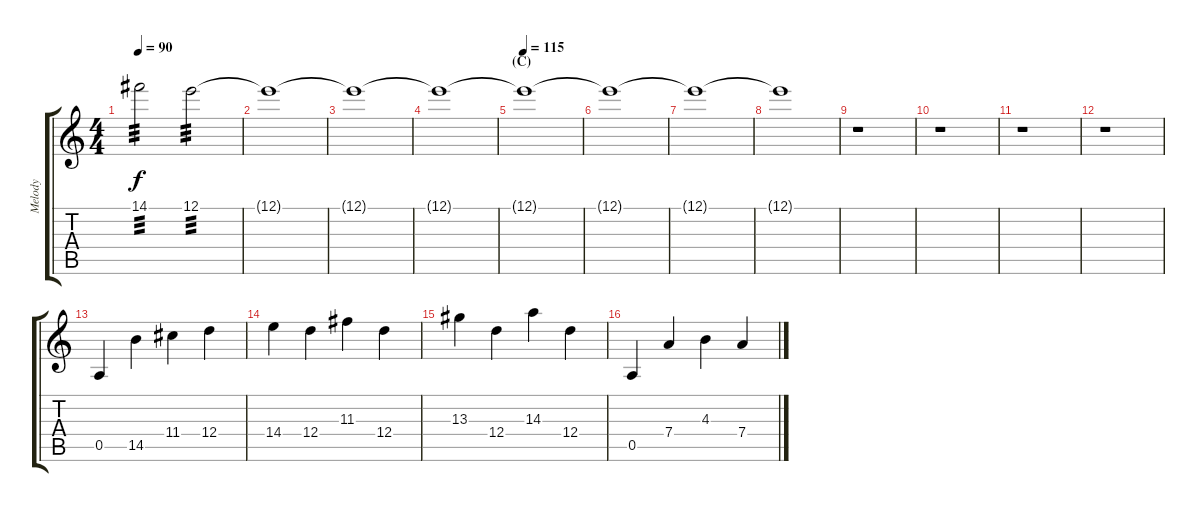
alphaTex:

\track ("Melody" "Melody") {instrument electricguitarjazz}
\staff {score tabs}
\tuning (E4 B3 G3 D3 A2 E2) {hide}
\ts (4 4)
\tempo 90
\clef g2
\ks c
14.1.2{tp 3 dy f} 12.1.2{tp 3} |
12.1{t}.1 |
12.1{t}.1 |
12.1{t}.1 |
\section ("" "(C)")
\tempo 115
12.1{t}.1 |
12.1{t}.1 |
12.1{t}.1 |
12.1{t}.1 |
r.1 |
r.1 |
r.1 |
r.1 |
0.5.4 14.5.4 11.4.4 12.4.4 |
14.4.4 12.4.4 11.3.4 12.4.4 |
13.3.4 12.4.4 14.3.4 12.4.4 |
0.5.4 7.4.4 4.3.4 7.4.4
